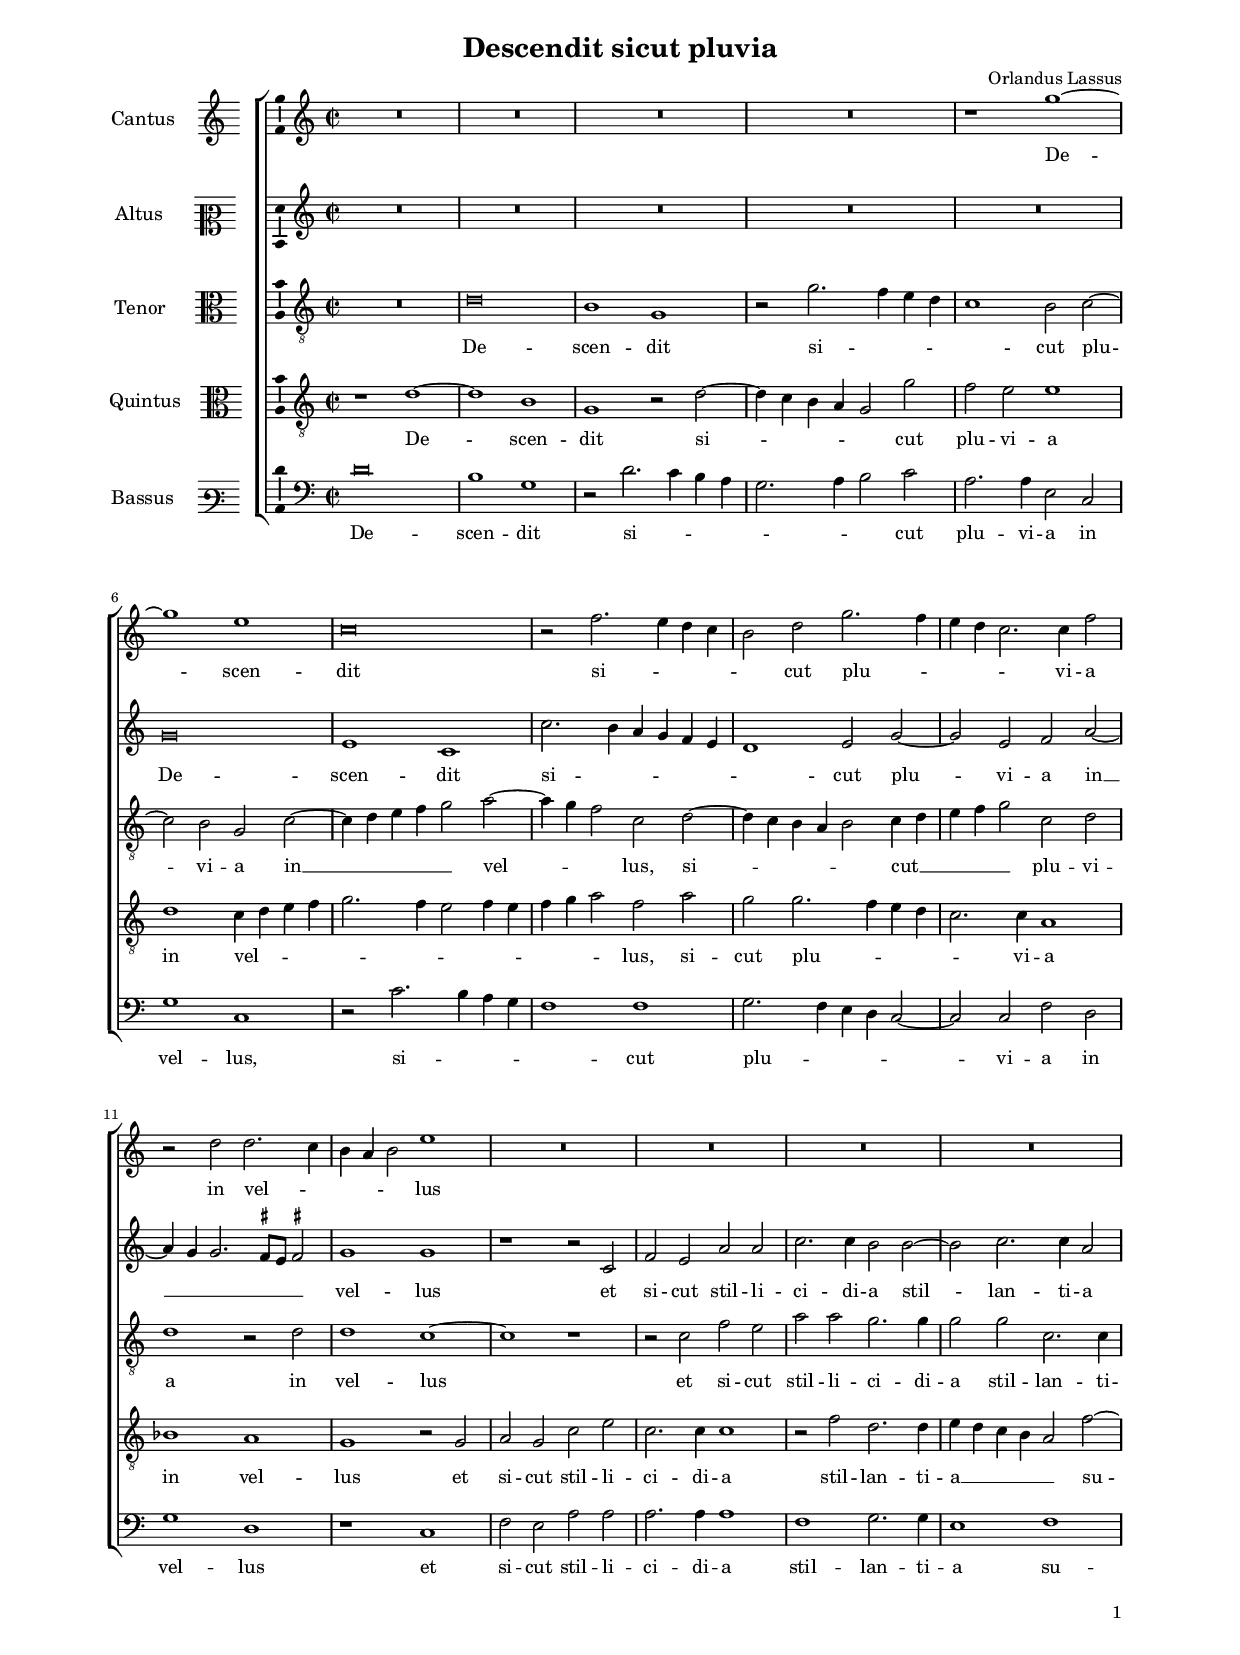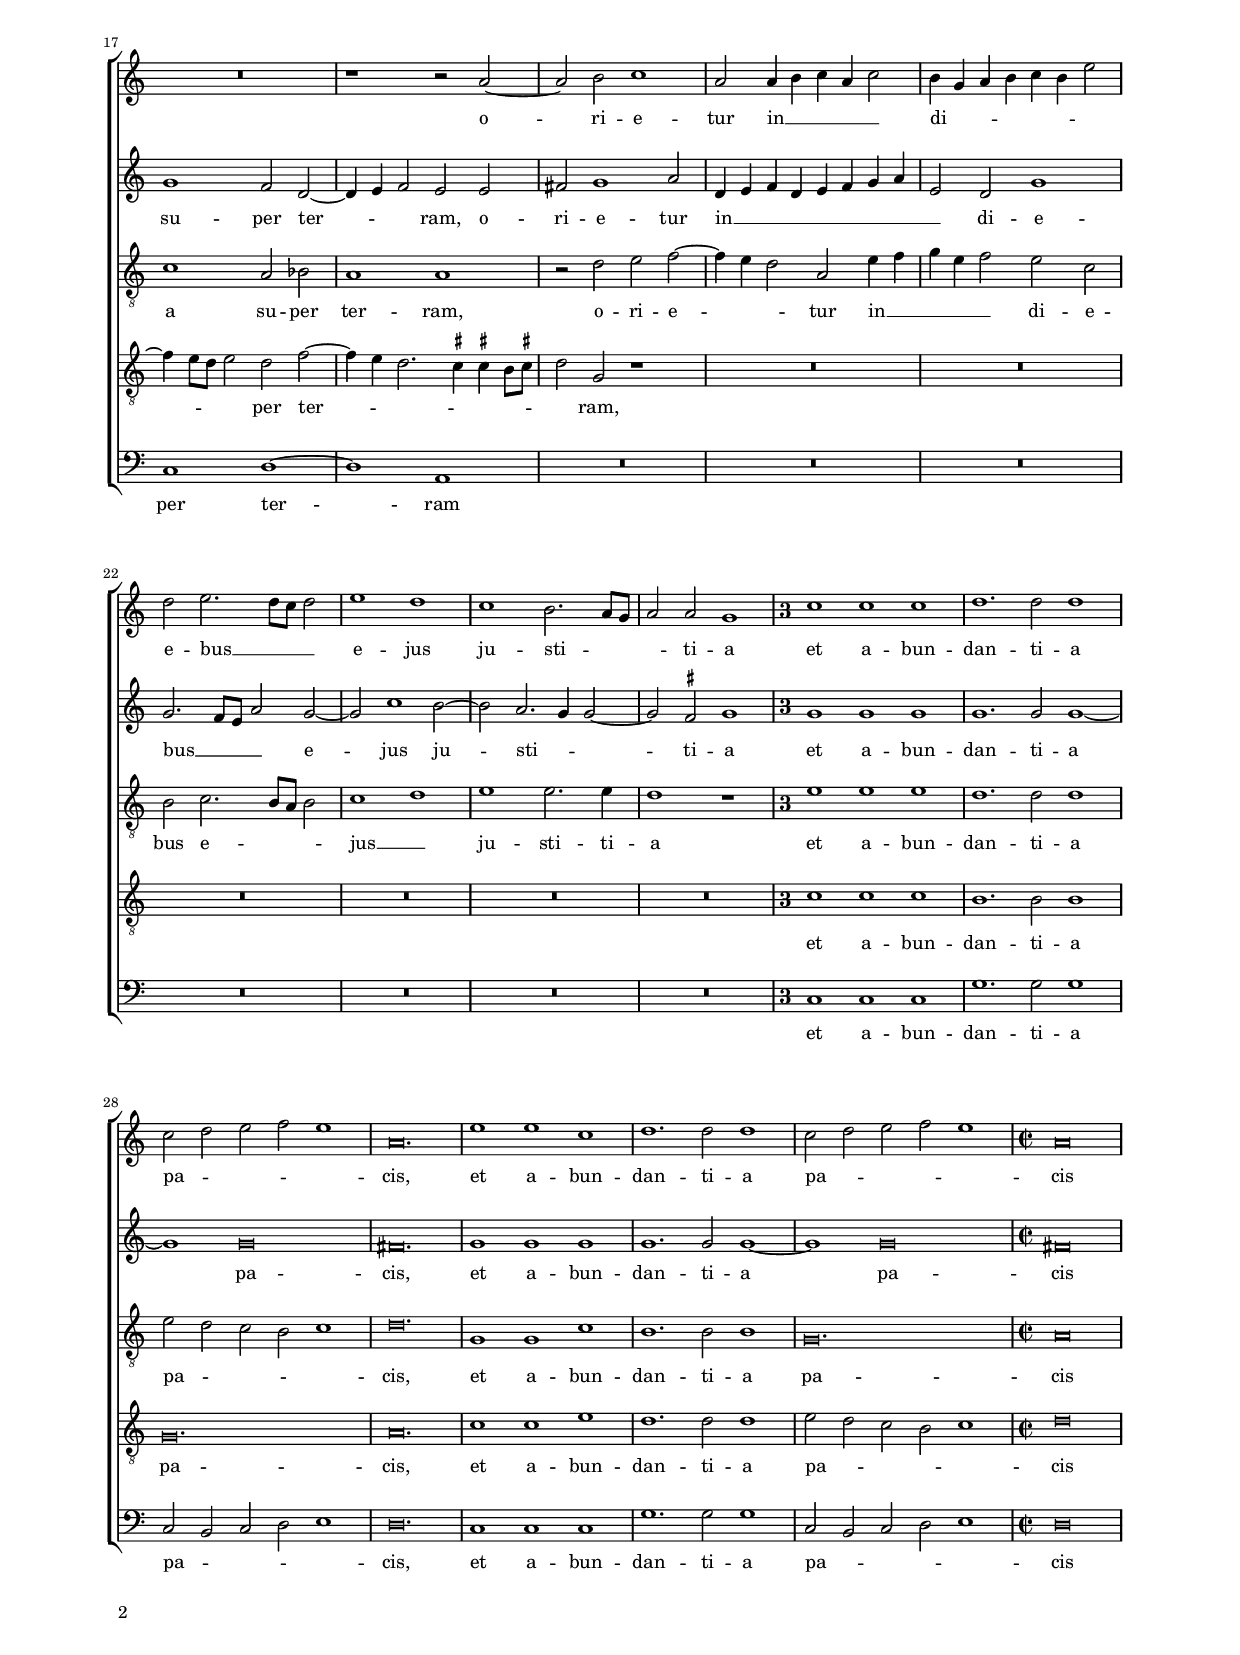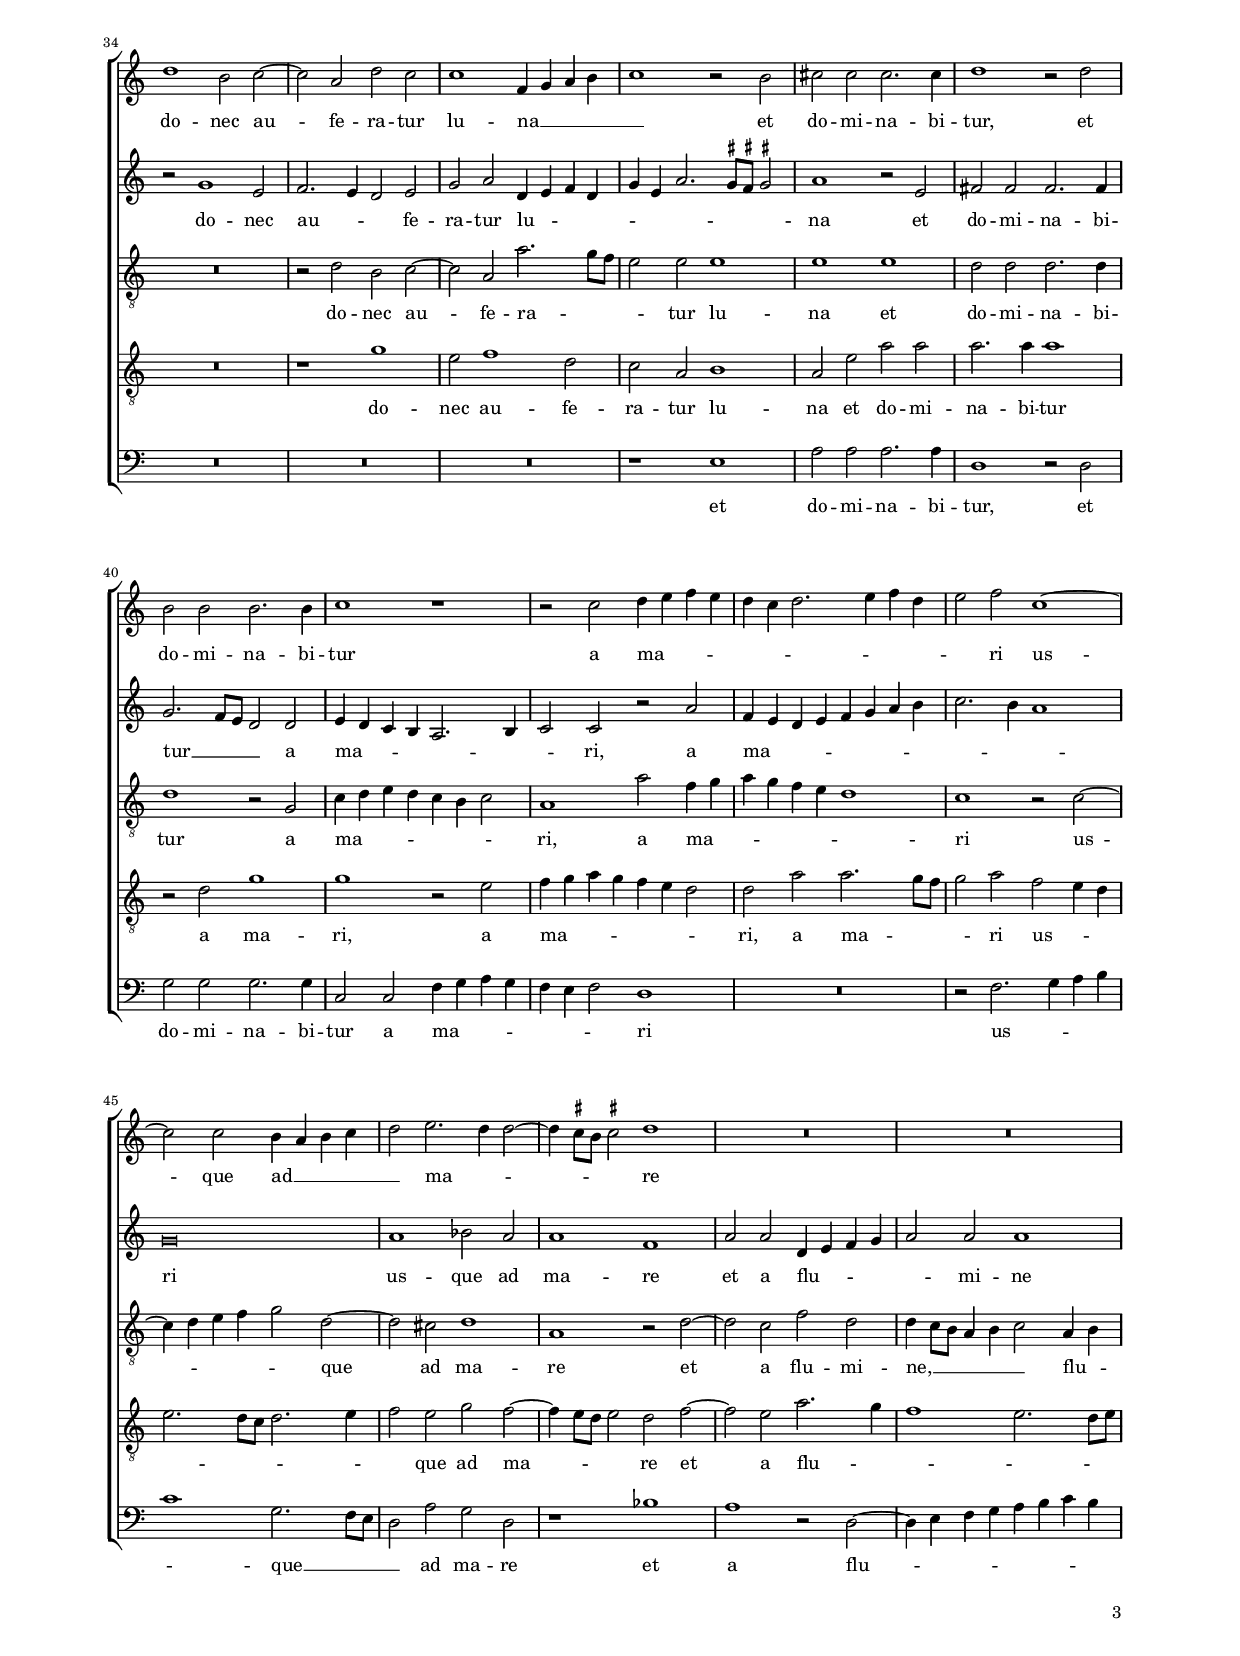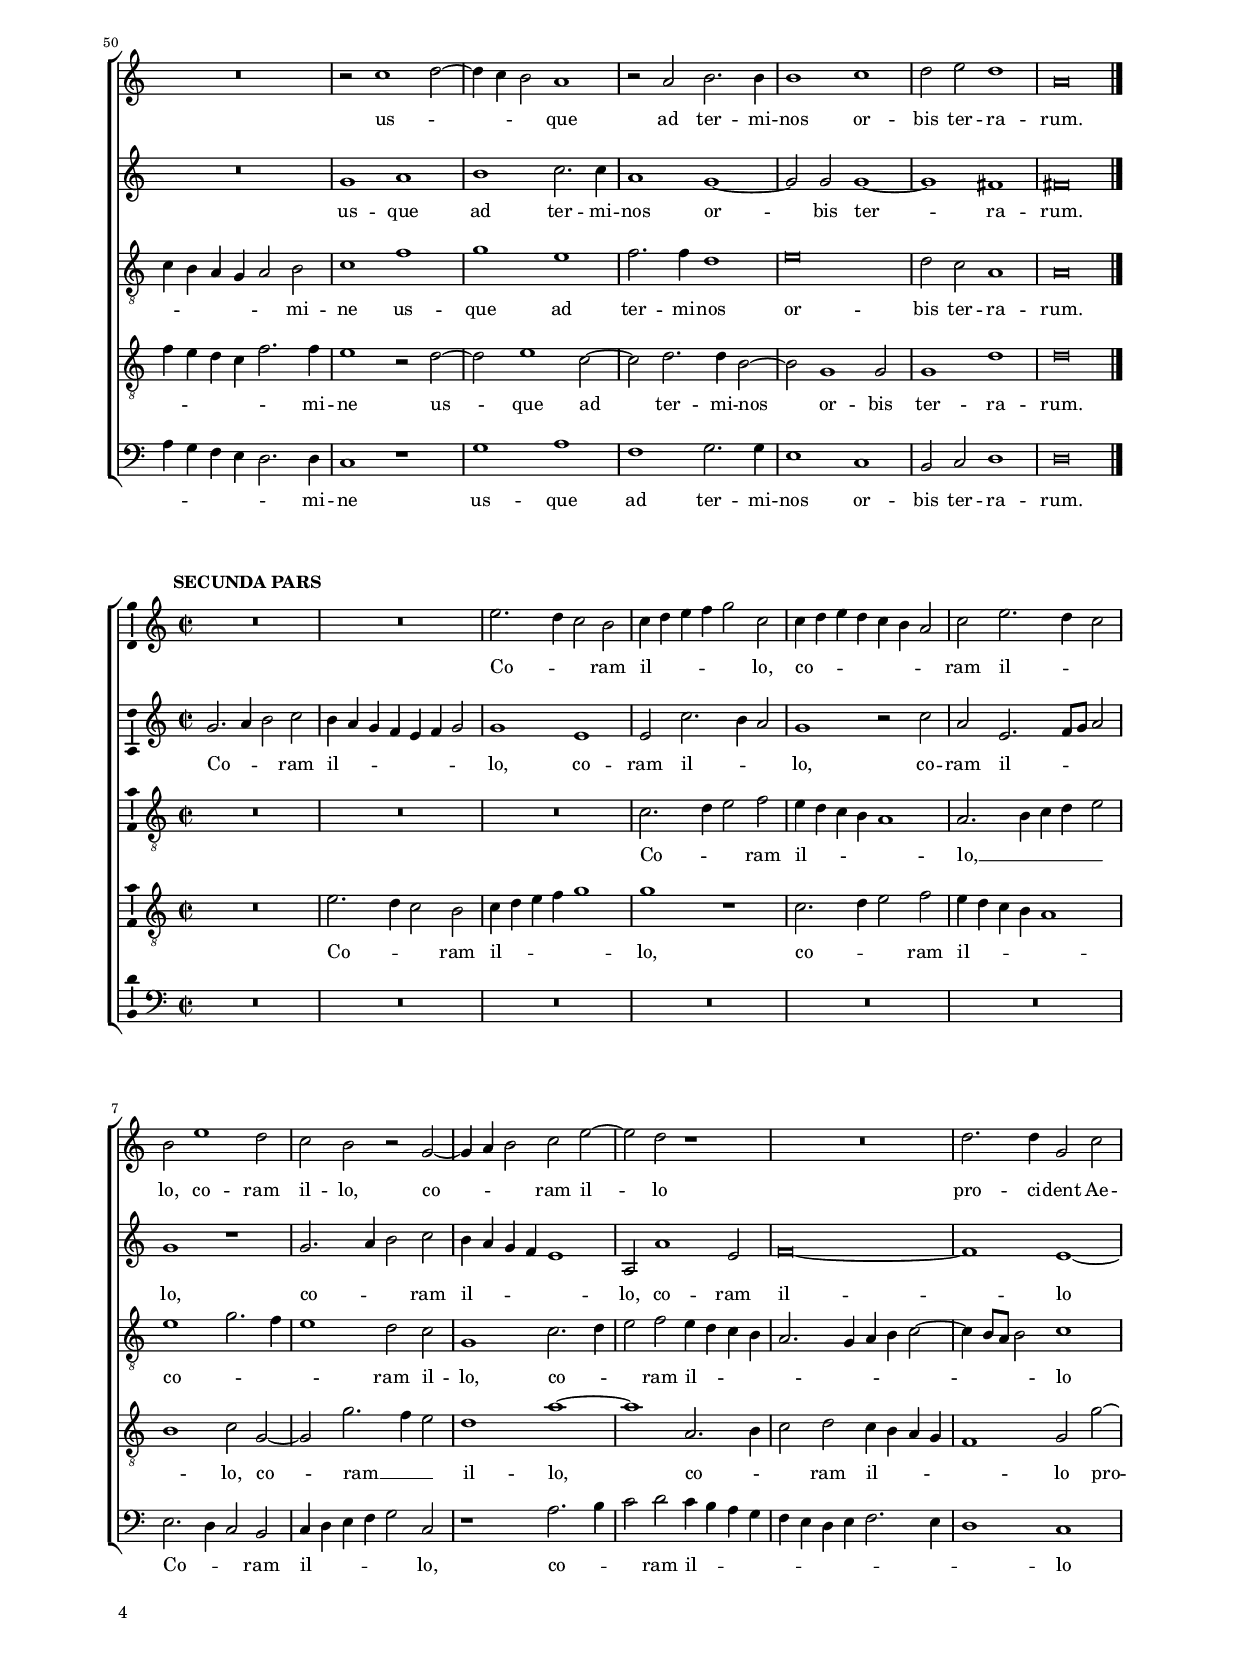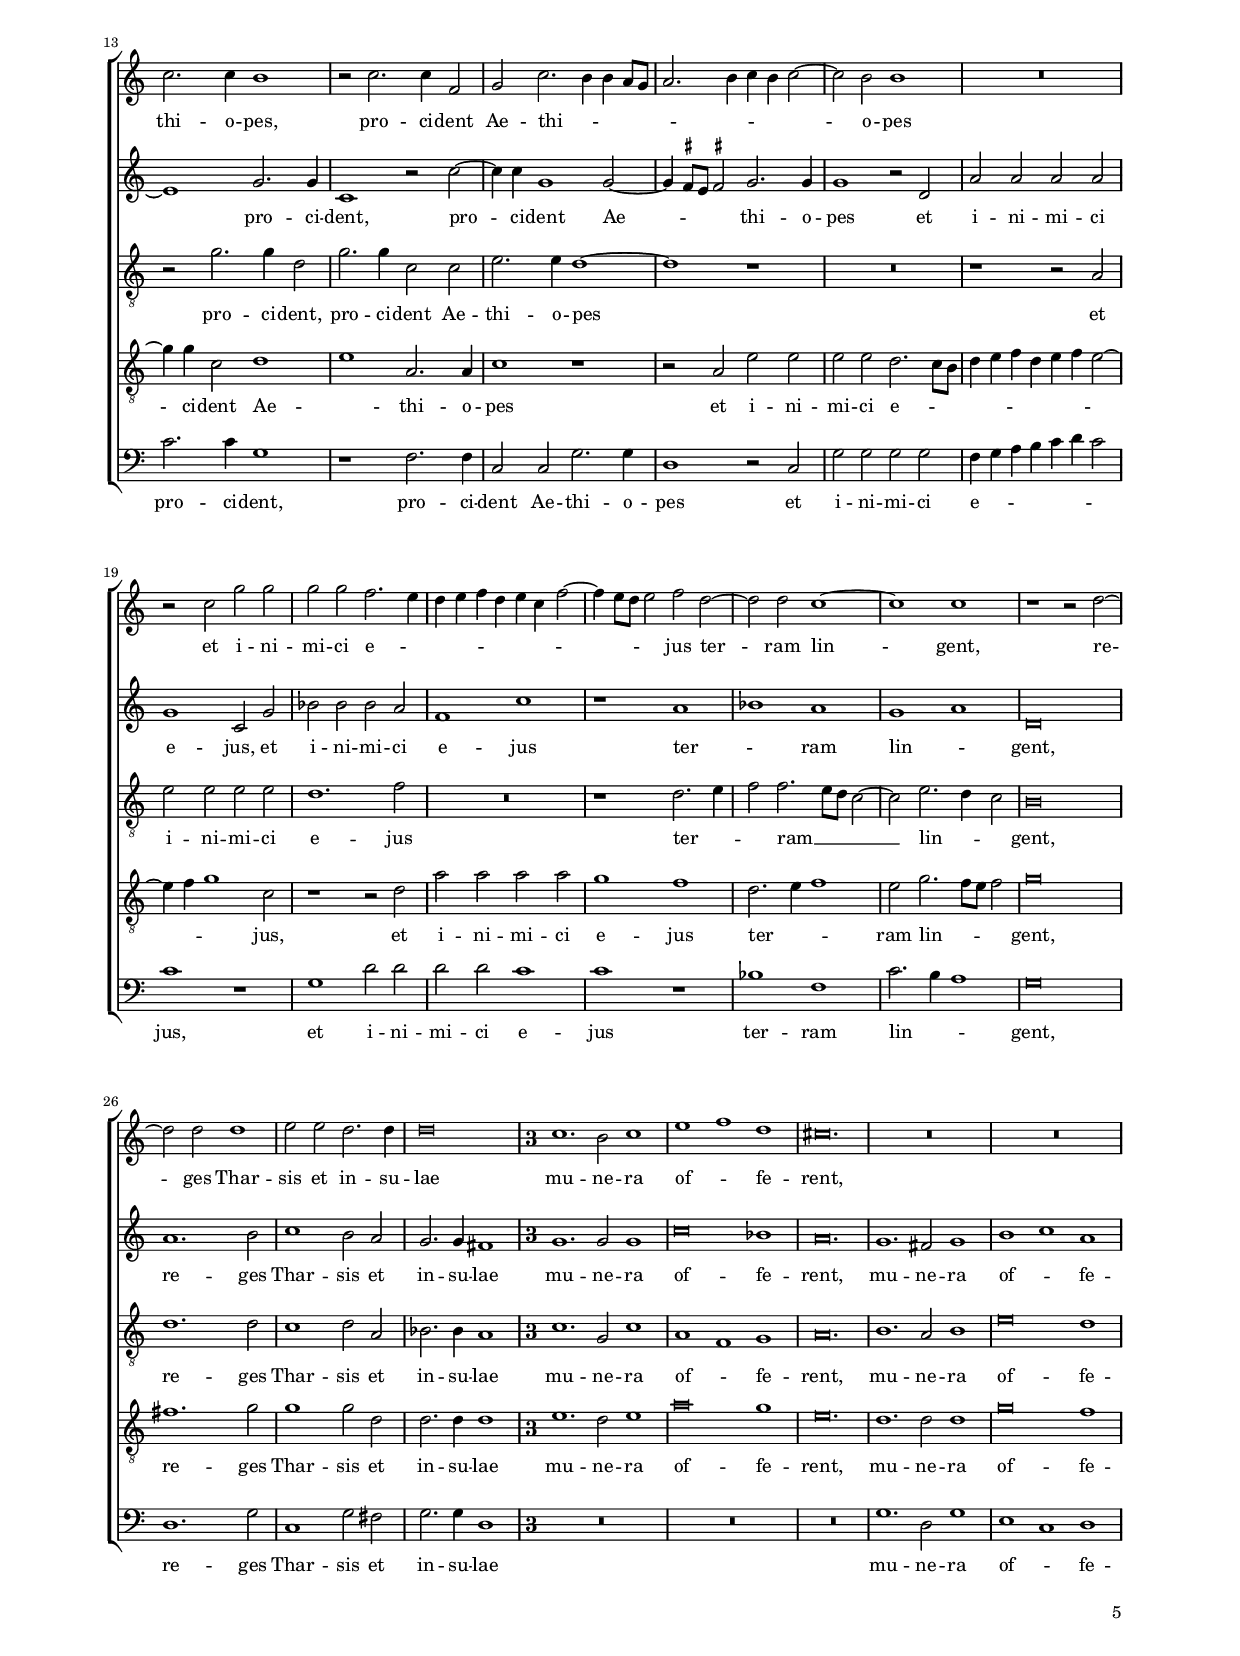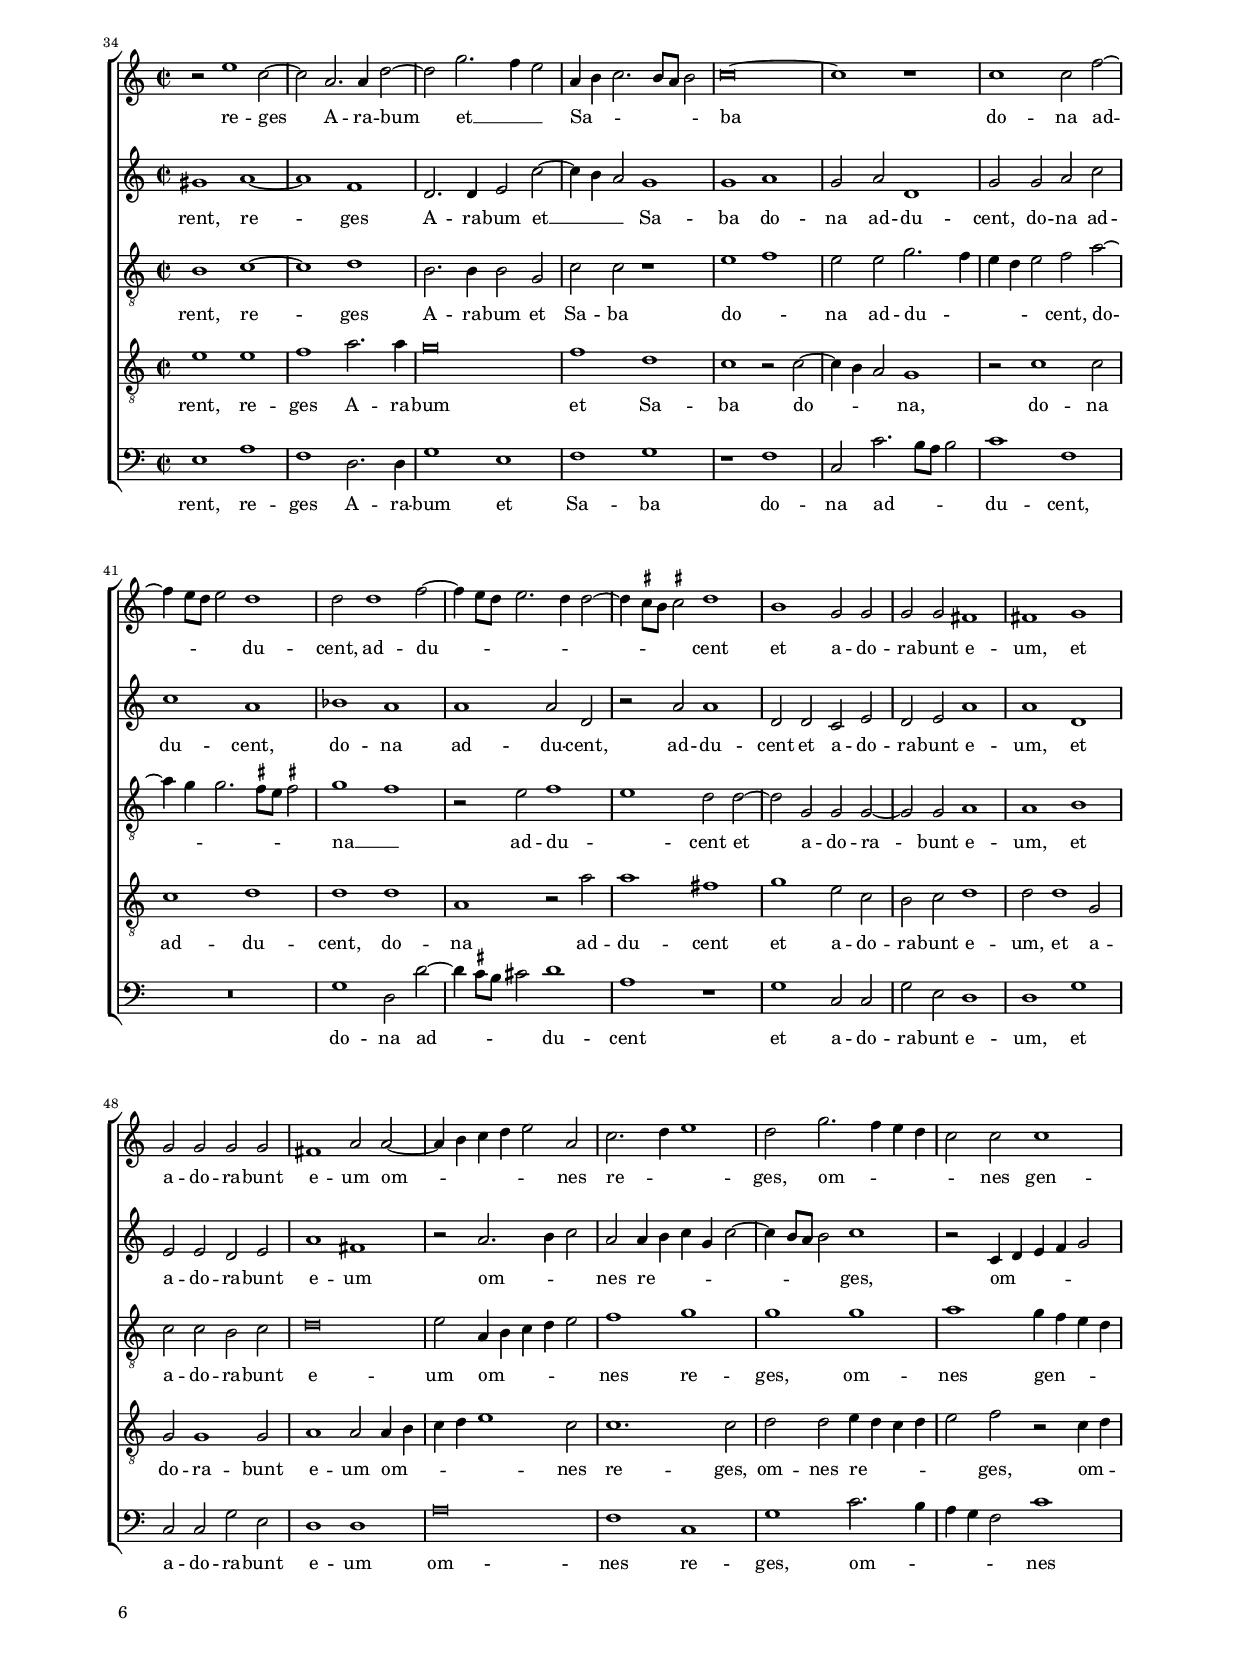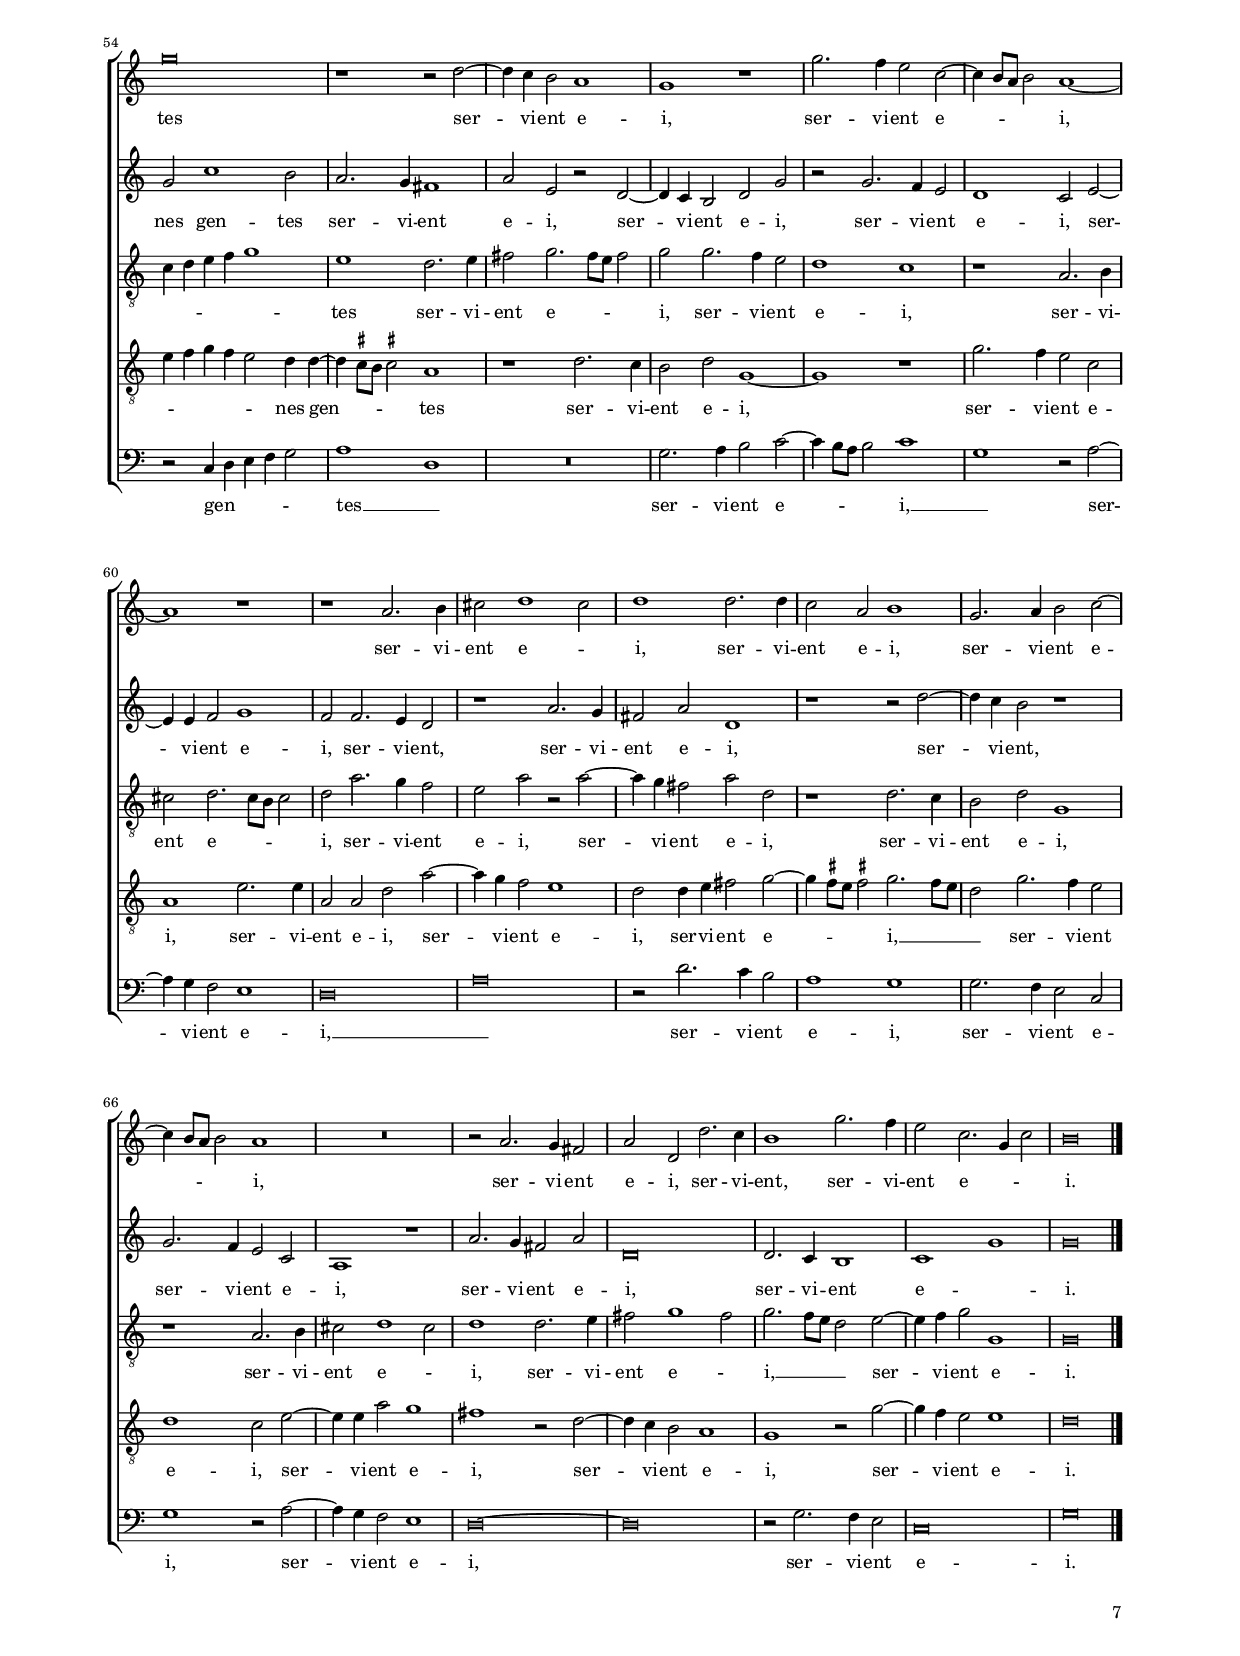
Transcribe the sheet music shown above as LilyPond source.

\header
{
  title="Descendit sicut pluvia"
  composer="Orlandus Lassus"
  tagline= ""
}

\version "2.24.0"
\include "deutsch.ly"
#(set-global-staff-size 15)
% #(set-default-paper-size "letter")
#(ly:set-option 'point-and-click #f)

	
	ficta = { \once \set suggestAccidentals = ##t }
	
	forget = #(define-music-function (music) (ly:music?) #{
		\accidentalStyle forget
		$music
		\accidentalStyle default
		#})
	


\paper
	{
	top-margin = 1.7 \cm
	bottom-margin = 1.1 \cm
	left-margin = 2 \cm
	right-margin = 2 \cm
	ragged-bottom = ##f
	ragged-last-bottom = ##f
	print-page-number = ##f
	score-system-spacing = #'((basic-distance . 17) (minimum-distance . 14) (padding . 6) (strechability . 150))
	system-system-spacing = #'((basic-distance . 17) (minimum-distance . 14) (padding . 6) (strechability . 150))
	oddFooterMarkup=\markup   \fill-line { "" \fromproperty #'page:page-number-string }
	evenFooterMarkup=\markup  \fill-line { \fromproperty #'page:page-number-string "" }
	last-bottom-spacing = #'((basic-distance . 11) (minimum-distance . 7) (padding . 4))
%	systems-per-page = 3
%	min-systems-per-page = 3
	}

global = {
	\key c \major
	\time 2/2 \set Score.measureLength = #(ly:make-moment 2/1)
	\set Score.tempoHideNote = ##t
	\tempo 2 = 90
	\skip 1*2*25
	\time 3/1 \once \override Score.TimeSignature.style = #'single-digit
	\tempo 1 = 135
	\skip 1*3*7
	\time 2/2 \set Score.measureLength = #(ly:make-moment 2/1)
	\tempo 2 = 90
	\skip 1*2*24 \bar "|."
	}
	

incipitcantus = \markup { \score {
	{
	\set Staff.instrumentName = \markup { \fontsize #1 "Cantus" }
	\key c \major
	\clef violin
	s4 \bar ""
	}
	\layout  {
	raggedright = ##t
	indent = 1.8 \cm
	line-width = 2.5 \cm
	\context { \Staff \remove Time_signature_engraver }
	\override Staff.Clef.Y-extent = #'(0 . 0)
	}} \hspace #1 }
      
      
incipitaltus = \markup { \score {
	{
	\set Staff.instrumentName = \markup { \fontsize #1 "Altus" }
	\key c \major
	\clef mezzosoprano
	s4 \bar ""
	}
	\layout  {
	raggedright = ##t
	indent = 1.8 \cm
	line-width = 2.5 \cm
	\context { \Staff \remove Time_signature_engraver }
	\override Staff.Clef.Y-extent = #'(0 . 0)
	}} \hspace #1 }


incipittenor = \markup { \score {
	{
	\set Staff.instrumentName = \markup { \fontsize #1 "Tenor" }
	\key c \major
	\clef alto
	s4 \bar ""
	}
	\layout  {
	raggedright = ##t
	indent = 1.8 \cm
	line-width = 2.5 \cm
	\context { \Staff \remove Time_signature_engraver }
	\override Staff.Clef.Y-extent = #'(0 . 0)
	}} \hspace #1 }
      
      
incipitquintus = \markup { \score {
	{
	\set Staff.instrumentName = \markup { \fontsize #1 "Quintus" }
	\key c \major
	\clef alto
	s4 \bar ""
	}
	\layout  {
	raggedright = ##t
	indent = 1.8 \cm
	line-width = 2.5 \cm
	\context { \Staff \remove Time_signature_engraver }
	\override Staff.Clef.Y-extent = #'(0 . 0)
	}} \hspace #1 }
      
      
incipitbassus = \markup { \score {
	{
	\set Staff.instrumentName = \markup { \fontsize #1 "Bassus" }
	\key c \major
	\clef varbaritone
	s4 \bar ""
	}
	\layout  {
	raggedright = ##t
	indent = 1.8 \cm
	line-width = 2.5 \cm
	\context { \Staff \remove Time_signature_engraver }
	\override Staff.Clef.Y-extent = #'(0 . 0)
	}} \hspace #1 }


cantus =  \relative c''
	{
	R\breve
	R\breve
	R\breve
	R\breve
%5
	r1 g'~ |
	g1 e
	c\breve
	r2 f2. e4 d c
	h2 d g2. f4
%10
	e4 d c2. c4 f2 |
	r2 d d2. c4
	h4 a h2 e1
	R\breve
	R\breve
%15
	R\breve |
	R\breve
	R\breve
	r1 r2 a,~
	a2 h c1
%20
	a2 a4 h c a c2 |
	h4 g a h c h e2
	d2 e2. d8 c d2
	e1 d
	c1 h2. a8 g
%25
	a2 a g1 |
% Triple time - coloration
	c1 c c
	d1. d2 d1
	c2 d e f e1
	a,\breve.
%30
	e'1 e c |
	d1. d2 d1
	c2 d e f e1
% End of triple time
	a,\breve
	d1 h2 c~
%35
	c2 a d c |
	c1 f,4 g a h
	c1 r2 h
	cis2 cis cis2. cis4
	d1 r2 d
%40
	h2 h h2. h4 |
	c1 r
	r2 c d4 e f e
	d4 c d2. e4 f d
	e2 f c1~
%45
	c2 c h4 a h c |
	d2 e2. d4 d2~
	d4 \ficta cis8 h \ficta cis!2 d1
	R\breve
	R\breve
%50
	R\breve |
	r2 c1 d2~
	d4 c h2 a1
	r2 a h2. h4
	h1 c
%55
	d2 e d1 |
	a\breve |
	}


altus =  \relative c'
	{
	R\breve
	R\breve
	R\breve
	R\breve
%5
	R\breve |
	g'\breve
	e1 c
	c'2. h4 a g f e
	d1 e2 g~
%10
	g2 e f a~ |
	a4 g g2. \ficta fis8 e \ficta fis!2
	g1 g
	r1 r2 c,
	f2 e a a
%15
	c2. c4 h2 h~ |
	h2 c2. c4 a2
	g1 f2 d~
	d4 e f2 e e
	fis2 g1 a2
%20
	d,4 e f d e f g a |
	e2 d g1
	g2. f8 e a2 g~
	g2 c1 h2~
	h2 a2. g4 g2~
%25
	g2 \ficta fis g1 |
% Triple time - coloration
	g1 g g
	g1. g2 g1~
	g1 g\breve
	fis\breve.
%30
	g1 g g |
	g1. g2 g1~
	g1 g\breve
% End of triple time
	fis\breve
	r2 g1 e2
%35
	f2. e4 d2 e |
	g2 a d,4 e f d
	g4 e a2. \ficta gis8 \ficta fis \ficta gis!2
	a1 r2 e
	fis2 fis fis2. fis4
%40
	g2. f8 e d2 d |
	e4 d c h a2. h4
	c2 c r a'
	f4 e d e f g a h
	c2. h4 a1
%45
	g\breve |
	a1 b2 a
	a1 f
	a2 a d,4 e f g
	a2 a a1
%50
	R\breve |
	g1 a
	h1 c2. c4
	a1 g~
	g2 g g1~
%55
	g1 fis |
	fis\breve |
	}


tenor =  \relative c'
	{
	R\breve
	d\breve
	h1 g
	r2 g'2. f4 e d
%5
	c1 h2 c~ |
	c2 h g c~
	c4 d e f g2 a~
	a4 g f2 c d~
	d4 c h a h2 c4 d
%10
	e4 f g2 c, d |
	d1 r2 d
	d1 c~
	c1 r
	r2 c f e
%15
	a2 a g2. g4 |
	g2 g c,2. c4
	c1 a2 b
	a1 a
	r2 d e f~
%20
	f4 e d2 a e'4 f |
	g4 e f2 e c
	h2 c2. h8 a h2
	c1 d
	e1 e2. e4
%25
	d1 r |
% Triple time - coloration
	e1 e e
	d1. d2 d1
	e2 d c h c1
	d\breve.
%30
	g,1 g c |
	h1. h2 h1
	g\breve.
% End of triple time
	a\breve
	R\breve
%35
	r2 d h c~ |
	c2 a a'2. g8 f
	e2 e e1
	e1 e
	d2 d d2. d4
%40
	d1 r2 g, |
	c4 d e d c h c2
	a1 a'2 f4 g
	a4 g f e d1
	c1 r2 c~
%45
	c4 d e f g2 d~ |
	d2 cis d1
	a1 r2 d~
	d2 c f d
	d4 c8 h a4 h c2 a4 h
%50
	c4 h a g a2 h |
	c1 f
	g1 e
	f2. f4 d1
	e\breve
%55
	d2 c a1 |
	a\breve |
	}


quintus  =  \relative c'
	{
	r1 d~
	d1 h
	g1 r2 d'~
	d4 c h a g2 g'
%5
	f2 e e1 |
	d1 c4 d e f
	g2. f4 e2 f4 e
	f4 g a2 f a
	g2 g2. f4 e d
%10
	c2. c4 a1 |
	b1 a
	g1 r2 g
	a2 g c e
	c2. c4 c1
%15
	r2 f d2. d4 |
	e4 d c h a2 f'~
	f4 e8 d e2 d f~
	f4 e d2. \ficta cis4 \ficta cis! h8 \ficta cis!
	d2 g, r1
%20
	R\breve |
	R\breve
	R\breve
	R\breve
	R\breve
%25
	R\breve |
% Triple time - coloration
	c1 c c
	h1. h2 h1
	g\breve.
	a\breve.
%30
	c1 c e |
	d1. d2 d1
	e2 d c h c1
% End of triple time
	d\breve
	R\breve
%35
	r1 g |
	e2 f1 d2
	c2 a h1
	a2 e' a a
	a2. a4 a1
%40
	r2 d, g1 |
	g1 r2 e
	f4 g a g f e d2
	d2 a' a2. g8 f
	g2 a f e4 d
%45
	e2. d8 c d2. e4 |
	f2 e g f~
	f4 e8 d e2 d f~
	f2 e a2. g4
	f1 e2. d8 e
%50
	f4 e d c f2. f4 |
	e1 r2 d~
	d2 e1 c2~
	c2 d2. d4 h2~
	h2 g1 g2
%55
	g1 d' |
	d\breve |
	}


bassus  =  \relative c
	{
	d'\breve
	h1 g
	r2 d'2. c4 h a
	g2. a4 h2 c
%5
	a2. a4 e2 c |
	g'1 c,
	r2 c'2. h4 a g
	f1 f
	g2. f4 e d c2~
%10
	c2 c f d |
	g1 d
	r1 c
	f2 e a a
	a2. a4 a1
%15
	f1 g2. g4 |
	e1 f
	c1 d~
	d1 a
	R\breve
%20
	R\breve |
	R\breve
	R\breve
	R\breve
	R\breve
%25
	R\breve |
% Triple time - coloration
	c1 c c
	g'1. g2 g1
	c,2 h c d e1
	d\breve.
%30
	c1 c c |
	g'1. g2 g1
	c,2 h c d e1
% End of triple time
	d\breve
	R\breve
%35
	R\breve |
	R\breve
	r1 e
	a2 a a2. a4
	d,1 r2 d
%40
	g2 g g2. g4 |
	c,2 c f4 g a g
	f4 e f2 d1
	R\breve
	r2 f2. g4 a h
%45
	c1 g2. f8 e |
	d2 a' g d
	r1 b'
	a1 r2 d,~
	d4 e f g a h c h
%50
	a4 g f e d2. d4 |
	c1 r
	g'1 a 
	f1 g2. g4
	e1 c
%55
	h2 c d1 |
	d\breve |
	}


lyricscantus = \lyricmode {
	De -- scen -- dit si -- _ _ _ _ cut plu -- _ _ _ _ vi -- a in vel -- _ _ _ _ lus
	o -- ri -- e -- tur in __ _ _ _ _ di -- _ _ _ _ _ _ e -- bus __ _ _ _ e -- jus ju -- sti -- _ _ _ ti -- a
	et a -- bun -- dan -- ti -- a pa -- _ _ _ _ cis,
	et a -- bun -- dan -- ti -- a pa -- _ _ _ _ cis
	do -- nec au -- fe -- ra -- tur lu -- na __ _ _ _ _
	et do -- mi -- na -- bi -- tur,
	et do -- mi -- na -- bi -- tur
	a ma -- _ _ _ _ _ _ _ _ _ _ ri
	us -- que ad __ _ _ _ _ ma -- _ _ _ _ _ re
	us -- _ _ _ que ad ter -- mi -- nos or -- bis ter -- ra -- rum.
	}


lyricsaltus = \lyricmode {
	De -- scen -- dit si -- _ _ _ _ _ _ cut plu -- vi -- a in __ _ _ _ _ _ vel -- lus
	et si -- cut stil -- li -- ci -- di -- a stil -- lan -- ti -- a
	su -- per ter -- _ _ ram,
	o -- ri -- e -- tur in __ _ _ _ _ _ _ _ _ di -- e -- bus __ _ _ _ e -- jus ju -- sti -- _ _ ti -- a
	et a -- bun -- dan -- ti -- a pa -- cis,
	et a -- bun -- dan -- ti -- a pa -- cis
	do -- nec au -- _ _ fe -- ra -- tur lu -- _ _ _ _ _ _ _ _ _ na
	et do -- mi -- na -- bi -- tur __ _ _ _ a ma -- _ _ _ _ _ _ ri,
	a ma -- _ _ _ _ _ _ _ _ _ _ ri
	us -- que ad ma -- re
	et a flu -- _ _ _ _ mi -- ne
	us -- que ad ter -- mi -- nos or -- bis ter -- ra -- rum.
	}


lyricstenor = \lyricmode {
	De -- scen -- dit si -- _ _ _ _ cut plu -- vi -- a in __ _ _ _ _ vel -- _ _ lus,
	si -- _ _ _ _ cut __ _ _ _ _ plu -- vi -- a in vel -- lus
	et si -- cut stil -- li -- ci -- di -- a stil -- lan -- ti -- a
	su -- per ter -- ram,
	o -- ri -- e -- _ _ tur in __ _ _ _ _ di -- e -- bus e -- _ _ _ jus __ _ ju -- sti -- ti -- a
	et a -- bun -- dan -- ti -- a pa -- _ _ _ _ cis,
	et a -- bun -- dan -- ti -- a pa -- cis
	do -- nec au -- fe -- ra -- _ _ _ tur lu -- na
	et do -- mi -- na -- bi -- tur a ma -- _ _ _ _ _ _ ri,
	a ma -- _ _ _ _ _ _ ri
	us -- _ _ _ _ que ad ma -- re
	et a flu -- mi -- ne, __ _ _ _ _ _ 
	flu -- _ _ _ _ _ _ mi -- ne
	us -- que ad ter -- mi -- nos or -- bis ter -- ra -- rum.
	}


lyricsquintus = \lyricmode {
	De -- scen -- dit si -- _ _ _ _ cut plu -- vi -- a in vel -- _ _ _ _ _ _ _ _ _ _ _ lus,
	si -- cut plu -- _ _ _ _ vi -- a in vel -- lus
	et si -- cut stil -- li -- ci -- di -- a stil -- lan -- ti -- a __ _ _ _ _ 
	su -- _ _ _ per ter -- _ _ _ _ _ _ _ ram,
	et a -- bun -- dan -- ti -- a pa -- cis,
	et a -- bun -- dan -- ti -- a pa -- _ _ _ _ cis
	do -- nec au -- fe -- ra -- tur lu -- na
	et do -- mi -- na -- bi -- tur a ma -- ri,
	a ma -- _ _ _ _ _ _ ri,
	a ma -- _ _ _ ri
	us -- _ _ _ _ _ _ _ _ que ad ma -- _ _ _ re
	et a flu -- _ _ _ _ _ _ _ _ _ _ mi -- ne
	us -- que ad ter -- mi -- nos or -- bis ter -- ra -- rum.
	}


lyricsbassus = \lyricmode {
	De -- scen -- dit si -- _ _ _ _ _ _ cut plu -- vi -- a in vel -- lus,
	si -- _ _ _ _ cut plu -- _ _ _ _ vi -- a in vel -- lus
	et si -- cut stil -- li -- ci -- di -- a stil -- lan -- ti -- a
	su -- per ter -- ram
	et a -- bun -- dan -- ti -- a pa -- _ _ _ _ cis,
	et a -- bun -- dan -- ti -- a pa -- _ _ _ _ cis
	et do -- mi -- na -- bi -- tur,
	et do -- mi -- na -- bi -- tur
	a ma -- _ _ _ _ _ _ ri
	us -- _ _ _ _ que __ _ _ _ ad ma -- re
	et a flu -- _ _ _ _ _ _ _ _ _ _ _ _ mi -- ne
	us -- que ad ter -- mi -- nos or -- bis ter -- ra -- rum.
	}


\score
{  
	\transpose c c {
	\new ChoirStaff \with { \override StaffGrouper.staff-staff-spacing.basic-distance = #12 }
	<<

	\new Staff << \global
	\new Voice="v1" {
		\set Staff.instrumentName=\incipitcantus
		\set Staff.midiInstrument = "reed organ"
		\clef violin
		\cantus }
	\new Lyrics \lyricsto "v1" {\lyricscantus }
	>>


	\new Staff << \global
	\new Voice="v2" {
		\set Staff.instrumentName=\incipitaltus
		\set Staff.midiInstrument = "reed organ"
		\clef violin % "G_8"
		\altus}
	\new Lyrics \lyricsto "v2" {\lyricsaltus }
	>>


	\new Staff << \global
	\new Voice="v3" {
		\set Staff.instrumentName=\incipittenor
		\set Staff.midiInstrument = "reed organ"
		\clef "G_8"
		\tenor }
	\new Lyrics \lyricsto "v3" {\lyricstenor }
	>>


	\new Staff << \global
	\new Voice="v5" {
		\set Staff.instrumentName=\incipitquintus
		\set Staff.midiInstrument = "reed organ"
		\clef "G_8"
		\quintus}
	\new Lyrics \lyricsto "v5" {\lyricsquintus }
	>>


	\new Staff << \global
	\new Voice="v4" {
		\set Staff.instrumentName=\incipitbassus
		\set Staff.midiInstrument = "reed organ"
		\clef bass
		\bassus }
	\new Lyrics \lyricsto "v4" {\lyricsbassus}
	>>

	>>
	} % transpose

	\layout
	{
	indent = 2.5 \cm
	\context { \Staff \override TimeSignature.break-visibility = #end-of-line-invisible }
	\context { \Lyrics \override VerticalAxisGroup.nonstaff-relatedstaff-spacing.padding = #1.4 }
%	\context { \Lyrics \override LyricText.font-size = #1 }
  	\context { \Staff \consists Ambitus_engraver }
	\context { \Score \override BarNumber.padding = #2 }
	\context { \Voice \override NoteHead.style = #'baroque }
	}


\midi
	{
	}

}

%%%%%%%%%%%%%%%%%%%%  PARS SECUNDA


global = {
	\key c \major
	\time 2/2 \set Score.measureLength = #(ly:make-moment 2/1)
	\set Score.tempoHideNote = ##t
	\tempo 2 = 90
	\skip 1*2*28
	\time 3/1 \once \override Score.TimeSignature.style = #'single-digit
	\tempo 1 = 135
	\skip 1*3*5
	\time 2/2 \set Score.measureLength = #(ly:make-moment 2/1)
	\tempo 2 = 90
	\skip 1*2*39 \bar "|."
	}


cantus =  \relative c''
	{
	R\breve
	R\breve
	e2. d4 c2 h
	c4 d e f g2 c,
%5
	c4 d e d c h a2 |
	c2 e2. d4 c2
	h2 e1 d2
	c2 h r g~
	g4 a h2 c e~
%10
	e2 d r1 |
	R\breve
	d2. d4 g,2 c
	c2. c4 h1
	r2 c2. c4 f,2
%15
	g2 c2. h4 h a8 g |
	a2. h4 c h c2~
	c2 h h1
	R\breve
	r2 c g' g
%20
	g2 g f2. e4 |
	d4 e f d e c f2~
	f4 e8 d e2 f d~
	d2 d c1~
	c1 c
%25
	r1 r2 d~ |
	d2 d d1
	e2 e d2. d4
	d\breve
% Triple time - coloration
	c1. h2 c1
%30
	e1 f d |
	cis\breve.
	R\breve.
	R\breve.
% End of triple time
	r2 e1 c2~
%35
	c2 a2. a4 d2~ |
	d2 g2. f4 e2
	a,4 h c2. h8 a h2
	c\breve~
	c1 r
%40
	c1 c2 f~ |
	f4 e8 d e2 d1
	d2 d1 f2~
	f4 e8 d e2. d4 d2~
	d4 \ficta cis8 h \ficta cis!2 d1
%45
	h1 g2 g |
	g2 g fis1
	fis1 g
	g2 g g g
	fis1 a2 a~
%50
	a4 h c d e2 a, |
	c2. d4 e1
	d2 g2. f4 e d
	c2 c c1
	g'\breve
%55
	r1 r2 d~ |
	d4 c h2 a1
	g1 r
	g'2. f4 e2 c~
	c4 h8 a h2 a1~
%60
	a1 r |
	r1 a2. h4
	cis2 d1 cis2
	d1 d2. d4
	c2 a h1
%65
	g2. a4 h2 c~ |
	c4 h8 a h2 a1
	R\breve
	r2 a2. g4 fis2
	a2 d, d'2. c4
%70
	h1 g'2. f4 |
	e2 c2. g4 c2
	h\breve |
	}


altus =  \relative c'
	{
	g'2. a4 h2 c
	h4 a g f e f g2
	g1 e
	e2 c'2. h4 a2
%5
	g1 r2 c |
	a2 e2. f8 g a2
	g1 r
	g2. a4 h2 c
	h4 a g f e1
%10
	a,2 a'1 e2 |
	f\breve~
	f1 e~
	e1 g2. g4
	c,1 r2 c'~
%15
	c4 c g1 g2~ |
	g4 \ficta fis8 e \ficta fis!2 g2. g4
	g1 r2 d
	a'2 a a a
	g1 c,2 g'
%20
	b2 b b a |
	f1 c'
	r1 a
	b1 a
	g1 a
%25
	d,\breve |
	a'1. h2
	c1 h2 a
	g2. g4 fis1
% Triple time - coloration
	g1. g2 g1
%30
	c\breve b1 |
	a\breve.
	g1. fis2 g1
	h1 c a
% End of triple time
	gis1 a~
%35
	a1 f |
	d2. d4 e2 c'~
	c4 h a2 g1
	g1 a
	g2 a d,1
%40
	g2 g a c |
	c1 a
	b1 a
	a1 a2 d,
	r2 a' a1
%45
	d,2 d c e |
	d2 e a1
	a1 d,
	e2 e d e
	a1 fis
%50
	r2 a2. h4 c2 |
	a2 a4 h c g c2~
	c4 h8 a h2 c1
	r2 c,4 d e f g2
	g2 c1 h2
%55
	a2. g4 fis1 |
	a2 e r d~
	d4 c h2 d g
	r2 g2. f4 e2
	d1 c2 e~
%60
	e4 e f2 g1 |
	f2 f2. e4 d2
	r1 a'2. g4
	fis2 a d,1
	r1 r2 d'~
%65
	d4 c h2 r1 |
	g2. f4 e2 c
	a1 r
	a'2. g4 fis2 a
	d,\breve
%70
	d2. c4 h1 |
	c1 g'
	g\breve |
	}


tenor =  \relative c'
	{
	R\breve
	R\breve
	R\breve
	c2. d4 e2 f
%5
	e4 d c h a1 |
	a2. h4 c d e2
	e1 g2. f4
	e1 d2 c
	g1 c2. d4
%10
	e2 f e4 d c h |
	a2. g4 a h c2~
	c4 h8 a h2 c1
	r2 g'2. g4 d2
	g2. g4 c,2 c
%15
	e2. e4 d1~ |
	d1 r
	R\breve
	r1 r2 a
	e'2 e e e
%20
	d1. f2 |
	R\breve
	r1 d2. e4
	f2 f2. e8 d c2~
	c2 e2. d4 c2
%25
	h\breve |
	d1. d2
	c1 d2 a
	b2. b4 a1
% Triple time - coloration
	c1. g2 c1
%30
	a1 f g |
	a\breve.
	h1. a2 h1
	e\breve d1
% End of triple time
	h1 c~
%35
	c1 d |
	h2. h4 h2 g
	c2 c r1
	e1 f
	e2 e g2. f4
%40
	e4 d e2 f a~ |
	a4 g g2. \ficta fis8 e \ficta fis!2
	g1 f
	r2 e f1
	e1 d2 d~
%45
	d2 g, g g~ |
	g2 g a1
	a1 h
	c2 c h c
	d\breve
%50
	e2 a,4 h c d e2 |
	f1 g
	g1 g
	a1 g4 f e d
	c4 d e f g1
%55
	e1 d2. e4 |
	fis2 g2. fis8 e fis2
	g2 g2. f4 e2
	d1 c
	r1 a2. h4
%60
	cis2 d2. cis8 h cis2 |
	d2 a'2. g4 f2
	e2 a r a~
	a4 g fis2 a d,
	r1 d2. c4
%65
	h2 d g,1 |
	r1 a2. h4
	cis2 d1 cis2
	d1 d2. e4
	fis2 g1 fis2
%70
	g2. f8 e d2 e~ |
	e4 f g2 g,1
	g\breve |
	}


quintus  =  \relative c'
	{
	R\breve
	e2. d4 c2 h
	c4 d e f g1
	g1 r
%5
	c,2. d4 e2 f |
	e4 d c h a1
	h1 c2 g~
	g2 g'2. f4 e2
	d1 a'~
%10
	a1 a,2. h4 |
	c2 d c4 h a g
	f1 g2 g'~
	g4 g c,2 d1
	e1 a,2. a4
%15
	c1 r |
	r2 a e' e
	e2 e d2. c8 h
	d4 e f d e f e2~
	e4 f g1 c,2
%20
	r1 r2 d |
	a'2 a a a
	g1 f
	d2. e4 f1
	e2 g2. f8 e f2
%25
	g\breve |
	fis1. g2
	g1 g2 d
	d2. d4 d1
% Triple time - coloration
	e1. d2 e1
%30
	a\breve g1 |
	e\breve.
	d1. d2 d1
	g\breve f1
% End of triple time
	e1 e
%35
	f1 a2. a4 |
	g\breve
	f1 d
	c1 r2 c~
	c4 h a2 g1
%40
	r2 c1 c2 |
	c1 d
	d1 d
	a1 r2 a'
	a1 fis
%45
	g1 e2 c |
	h2 c d1
	d2 d1 g,2
	g2 g1 g2
	a1 a2 a4 h
%50
	c4 d e1 c2 |
	c1. c2
	d2 d e4 d c d
	e2 f r c4 d
	e4 f g f e2 d4 d~
%55
	d4 \ficta cis8 h \ficta cis!2 a1 |
	r1 d2. c4
	h2 d g,1~
	g1 r
	g'2. f4 e2 c
%60
	a1 e'2. e4 |
	a,2 a d a'~
	a4 g f2 e1
	d2 d4 e fis2 g~
	g4 \ficta fis8 e \ficta fis!2 g2. \forget f8 e
%65
	d2 g2. f4 e2 |
	d1 c2 e~
	e4 e a2 g1
	fis1 r2 d~
	d4 c h2 a1
%70
	g1 r2 g'~ |
	g4 f e2 e1
	d\breve |
	}


bassus  =  \relative c
	{
	R\breve
	R\breve
	R\breve
	R\breve
%5
	R\breve |
	R\breve
	e2. d4 c2 h
	c4 d e f g2 c,
	r1 a'2. h4
%10
	c2 d c4 h a g |
	f4 e d e f2. e4
	d1 c
	c'2. c4 g1
	r1 f2. f4
%15
	c2 c g'2. g4 |
	d1 r2 c
	g'2 g g g
	f4 g a h c d c2
	c1 r
%20
	g1 d'2 d |
	d2 d c1
	c1 r
	b1 f
	c'2. h4 a1
%25
	g\breve |
	d1. g2
	c,1 g'2 fis
	g2. g4 d1
% Triple time - coloration
	R\breve.
%30
	R\breve. |
	R\breve.
	g1. d2 g1
	e1 c d
% End of triple time
	e1 a
%35
	f1 d2. d4 |
	g1 e
	f1 g
	r1 f
	c2 c'2. h8 a h2
%40
	c1 f, |
	R\breve
	g1 d2 d'~
	d4 \ficta cis8 h cis!2 d1
	a1 r
%45
	g1 c,2 c |
	g'2 e d1
	d1 g
	c,2 c g' e
	d1 d
%50
	a'\breve |
	f1 c
	g'1 c2. h4
	a4 g f2 c'1
	r2 c,4 d e f g2
%55
	a1 d, |
	R\breve
	g2. a4 h2 c~
	c4 h8 a h2 c1
	g1 r2 a~
%60
	a4 g f2 e1 |
	d\breve
	a'\breve
	r2 d2. c4 h2
	a1 g
%65
	g2. f4 e2 c |
	g'1 r2 a~
	a4 g f2 e1
	d\breve~
	d\breve
%70
	r2 g2. f4 e2 |
	c\breve
	g'\breve |
	}


lyricscantus = \lyricmode {
	Co -- _ _ ram il -- _ _ _ _ lo,
	co -- _ _ _ _ _ _ ram il -- _ _ lo,
	co -- ram il -- lo,
	co -- _ _ ram il -- lo
	pro -- ci -- dent Ae -- thi -- o -- pes,
	pro -- ci -- dent Ae -- thi -- _ _ _ _ _ _ _ _ _ o -- pes
	et i -- ni -- mi -- ci e -- _ _ _ _ _ _ _ _ _ _ _ jus
	ter -- ram lin -- gent,
	re -- ges Thar -- sis et in -- su -- lae
	mu -- ne -- ra of -- _ fe -- rent,
	re -- ges A -- ra -- bum et __ _ _ Sa -- _ _ _ _ _ ba
	do -- na ad -- _ _ _ du -- cent,
	ad -- du -- _ _ _ _ _ _ _ _ cent
	et a -- do -- ra -- bunt e -- um,
	et a -- do -- ra -- bunt e -- um
	om -- _ _ _ _ nes re -- _ _ ges,
	om -- _ _ _ _ nes gen -- tes 
	ser -- vi -- ent e -- i,
	ser -- vi -- ent e -- _ _ _ i,
	ser -- vi -- ent e -- _ i,
	ser -- vi -- ent e -- i,
	ser -- vi -- ent e -- _ _ _ i,
	ser -- vi -- ent e -- i,
	ser -- vi -- ent,
	ser -- vi -- ent e -- _ _ i.
	}


lyricsaltus = \lyricmode {
	Co -- _ _ ram il -- _ _ _ _ _ _ lo,
	co -- ram il -- _ _ lo,
	co -- ram il -- _ _ _ lo,
	co -- _ _ ram il -- _ _ _ _ lo,
	co -- ram il -- lo
	pro -- ci -- dent,
	pro -- ci -- dent Ae -- _ _ _ thi -- o -- pes
	et i -- ni -- mi -- ci e -- jus,
	et i -- ni -- mi -- ci e -- jus
	ter -- _ ram lin -- _ gent,
	re -- ges Thar -- sis et in -- su -- lae
	mu -- ne -- ra of -- fe -- rent,
	mu -- ne -- ra of -- _ fe -- rent,
	re -- ges A -- ra -- bum et __ _ _ Sa -- ba
	do -- na ad -- du -- cent,
	do -- na ad -- du -- cent,
	do -- na ad -- du -- cent,
	ad -- du -- cent
	et a -- do -- ra -- bunt e -- um,
	et a -- do -- ra -- bunt e -- um
	om -- _ _ nes re -- _ _ _ _ _ _ _ ges,
	om -- _ _ _ _ nes gen -- tes 
	ser -- vi -- ent e -- i,
	ser -- vi -- ent e -- i,
	ser -- vi -- ent e -- i,
	ser -- vi -- ent e -- i,
	ser -- vi -- ent,
	ser -- vi -- ent e -- i,
	ser -- vi -- ent,
	ser -- vi -- ent e -- i,
	ser -- vi -- ent e -- i,
	ser -- vi -- ent e -- _ i.
	}


lyricstenor = \lyricmode {
	Co -- _ _ ram il -- _ _ _ _ lo, __ _ _ _ _
	co -- _ _ _ ram il -- lo,
	co -- _ _ ram il -- _ _ _ _ _ _ _ _ _ _ _ lo
	pro -- ci -- dent,
	pro -- ci -- dent Ae -- thi -- o -- pes
	et i -- ni -- mi -- ci e -- jus
	ter -- _ _ ram __ _ _ _ lin -- _ _ gent,
	re -- ges Thar -- sis et in -- su -- lae
	mu -- ne -- ra of -- _ fe -- rent,
	mu -- ne -- ra of -- fe -- rent,
	re -- ges A -- ra -- bum et Sa -- ba
	do -- _ na ad -- du -- _ _ _ _ cent,
	do -- _ _ _ _ _ na __ _ ad -- du -- _ cent
	et a -- do -- ra -- bunt e -- um,
	et a -- do -- ra -- bunt e -- um
	om -- _ _ _ _ nes re -- ges,
	om -- nes gen -- _ _ _ _ _ _ _ _ tes 
	ser -- vi -- ent e -- _ _ _ i,
	ser -- vi -- ent e -- i,
	ser -- vi -- ent e -- _ _ _ i,
	ser -- vi -- ent e -- i,
	ser -- vi -- ent e -- i,
	ser -- vi -- ent e -- i,
	ser -- vi -- ent e -- _ i,
	ser -- vi -- ent e -- _ i, __ _ _ _
	ser -- vi -- ent e -- i.
	}


lyricsquintus = \lyricmode {
	Co -- _ _ ram il -- _ _ _ _ lo,
	co -- _ _ ram il -- _ _ _ _ _ lo,
	co -- ram __ _ _ il -- lo,
	co -- _ _ ram il -- _ _ _ _ lo
	pro -- ci -- dent Ae -- _ thi -- o -- pes
	et i -- ni -- mi -- ci e -- _ _ _ _ _ _ _ _ _ _ _ jus,
	et i -- ni -- mi -- ci e -- jus
	ter -- _ _ ram lin -- _ _ _ gent,
	re -- ges Thar -- sis et in -- su -- lae
	mu -- ne -- ra of -- fe -- rent,
	mu -- ne -- ra of -- fe -- rent,
	re -- ges A -- ra -- bum et Sa -- ba
	do -- _ _ na,
	do -- na ad -- du -- cent,
	do -- na ad -- du -- cent
	et a -- do -- ra -- bunt e -- um,
	et a -- do -- ra -- bunt e -- um
	om -- _ _ _ _ nes re -- ges,
	om -- nes re -- _ _ _ _ ges,
	om -- _ _ _ _ _ _ nes gen -- _ _ _ tes 
	ser -- vi -- ent e -- i,
	ser -- vi -- ent e -- i,
	ser -- vi -- ent e -- i,
	ser -- vi -- ent e -- i,
	ser -- vi -- ent e -- _ _ _ i, __ _ _ _
	ser -- vi -- ent e -- i,
	ser -- vi -- ent e -- i,
	ser -- vi -- ent e -- i,
	ser -- vi -- ent e -- i.
	}


lyricsbassus = \lyricmode {
	Co -- _ _ ram il -- _ _ _ _ lo,
	co -- _ _ ram il -- _ _ _ _ _ _ _ _ _ _ lo
	pro -- ci -- dent,
	pro -- ci -- dent Ae -- thi -- o -- pes
	et i -- ni -- mi -- ci e -- _ _ _ _ _ _ jus,
	et i -- ni -- mi -- ci e -- jus
	ter -- ram lin -- _ _ gent,
	re -- ges Thar -- sis et in -- su -- lae
	mu -- ne -- ra of -- _ fe -- rent,
	re -- ges A -- ra -- bum et Sa -- ba
	do -- na ad -- _ _ _ du -- cent,
	do -- na ad -- _ _ _ du -- cent
	et a -- do -- ra -- bunt e -- um,
	et a -- do -- ra -- bunt e -- um
	om -- nes re -- ges,
	om -- _ _ _ _ nes gen -- _ _ _ _ tes __ _
	ser -- vi -- ent e -- _ _ _ i, __ _
	ser -- vi -- ent e -- i, __ _
	ser -- vi -- ent e -- i,
	ser -- vi -- ent e -- i,
	ser -- vi -- ent e -- i,
	ser -- vi -- ent e -- i.
	}


\score
	{  
	\transpose c c {
	\new ChoirStaff \with { \override StaffGrouper.staff-staff-spacing.basic-distance = #12 }
	<<

	\new Staff <<\global
	\new Voice="v1" {
	  %\set Staff.instrumentName=Cantus
		\set Staff.midiInstrument = "reed organ"
		\clef violin
		\cantus }
	\new Lyrics \lyricsto "v1" {\lyricscantus }
	>>


	\new Staff << \global
	\new Voice="v2" {
	  %\set Staff.instrumentName=Altus
		\set Staff.midiInstrument = "reed organ"
		\clef violin % "G_8"
		\altus}
	\new Lyrics \lyricsto "v2" {\lyricsaltus }
	>>


	\new Staff <<\global
	\new Voice="v3" {
	  %\set Staff.instrumentName=Tenor
		\set Staff.midiInstrument = "reed organ"
		\clef "G_8"
		\tenor }
	\new Lyrics \lyricsto "v3" {\lyricstenor }
	>>


	\new Staff << \global
	\new Voice="v5" {
	  %\set Staff.instrumentName=Quintus
		\set Staff.midiInstrument = "reed organ"
		\clef "G_8"
		\quintus}
	\new Lyrics \lyricsto "v5" {\lyricsquintus }
	>>


	\new Staff <<\global
	\new Voice="v4" {
	  %\set Staff.instrumentName=Bassus
		\set Staff.midiInstrument = "reed organ"
		\clef bass
		\bassus }
	\new Lyrics \lyricsto "v4" {\lyricsbassus}
	>>
	
	>>
	} % transpose

	\layout
	{
	indent = 0 \cm
	\context { \Staff \override TimeSignature.break-visibility = #end-of-line-invisible }
	\context { \Lyrics \override VerticalAxisGroup.nonstaff-relatedstaff-spacing.padding = #1.4 }
%	\context { \Lyrics \override LyricText.font-size = #1 }
  	\context { \Staff \consists Ambitus_engraver }
	\context { \Score \override BarNumber.padding = #2 }
	\context { \Voice \override NoteHead.style = #'baroque }
	}

	\header { piece = \markup { \raise #2 \hspace # 7 \bold "SECUNDA PARS"} }
	
\midi
	{
    	}
	
}

% EOF
